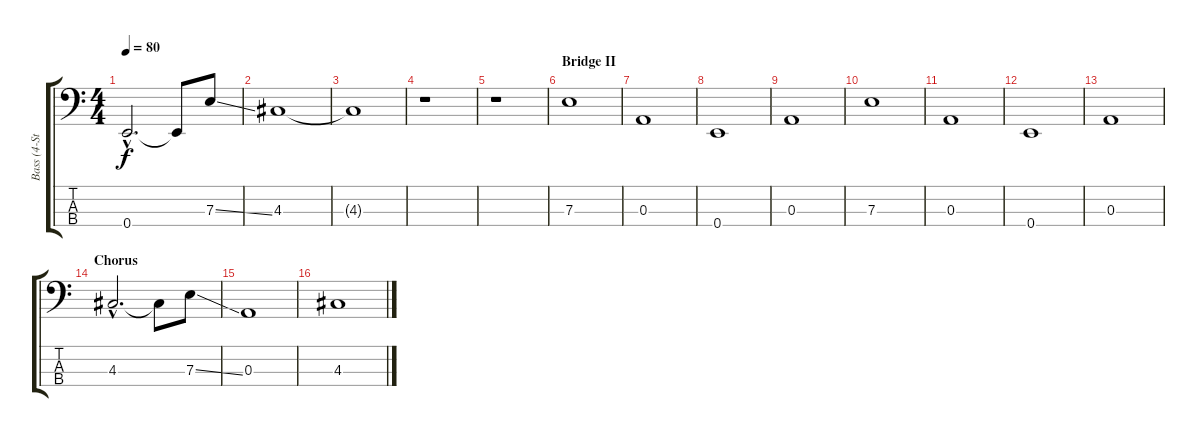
\track ("Bass (4-String Fretless)" "Bass (4-St") {instrument fretlessbass}
\staff {score tabs}
\tuning (G2 D2 A1 E1) {hide}
\ts (4 4)
\tempo 80
\clef f4
\ks c
0.4{hac}.2{d dy f} 0.4{t}.8 7.3{ss}.8 |
4.3.1{volume 3} |
4.3{t}.1 |
r.1 |
r.1 |
\section ("" "Bridge II")
7.3.1{volume 14} |
0.3.1 |
0.4.1 |
0.3.1 |
7.3.1 |
0.3.1 |
0.4.1 |
0.3.1 |
\section ("" "Chorus")
4.3{hac}.2{d} 4.3{t}.8 7.3{ss}.8 |
0.3.1 |
4.3.1
